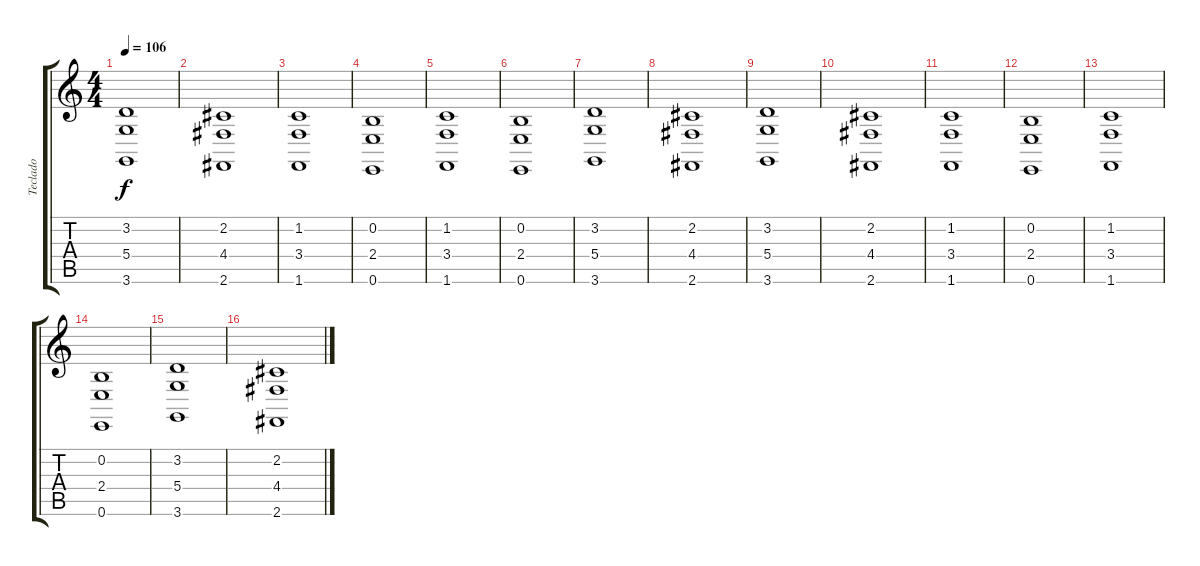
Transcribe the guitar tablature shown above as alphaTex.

\track ("Teclado" "Teclado") {instrument choiraahs}
\staff {score tabs}
\tuning (E4 B3 G3 D3 A2 E2) {hide}
\ts (4 4)
\tempo 106
\clef g2
\ks c
(3.2 5.4 3.6).1{dy f} |
(2.2 4.4 2.6).1 |
(1.2 3.4 1.6).1 |
(0.2 2.4 0.6).1 |
(1.2 3.4 1.6).1 |
(0.2 2.4 0.6).1 |
(3.2 5.4 3.6).1 |
(2.2 4.4 2.6).1 |
(3.2 5.4 3.6).1 |
(2.2 4.4 2.6).1 |
(1.2 3.4 1.6).1 |
(0.2 2.4 0.6).1 |
(1.2 3.4 1.6).1 |
(0.2 2.4 0.6).1 |
(3.2 5.4 3.6).1 |
(2.2 4.4 2.6).1
